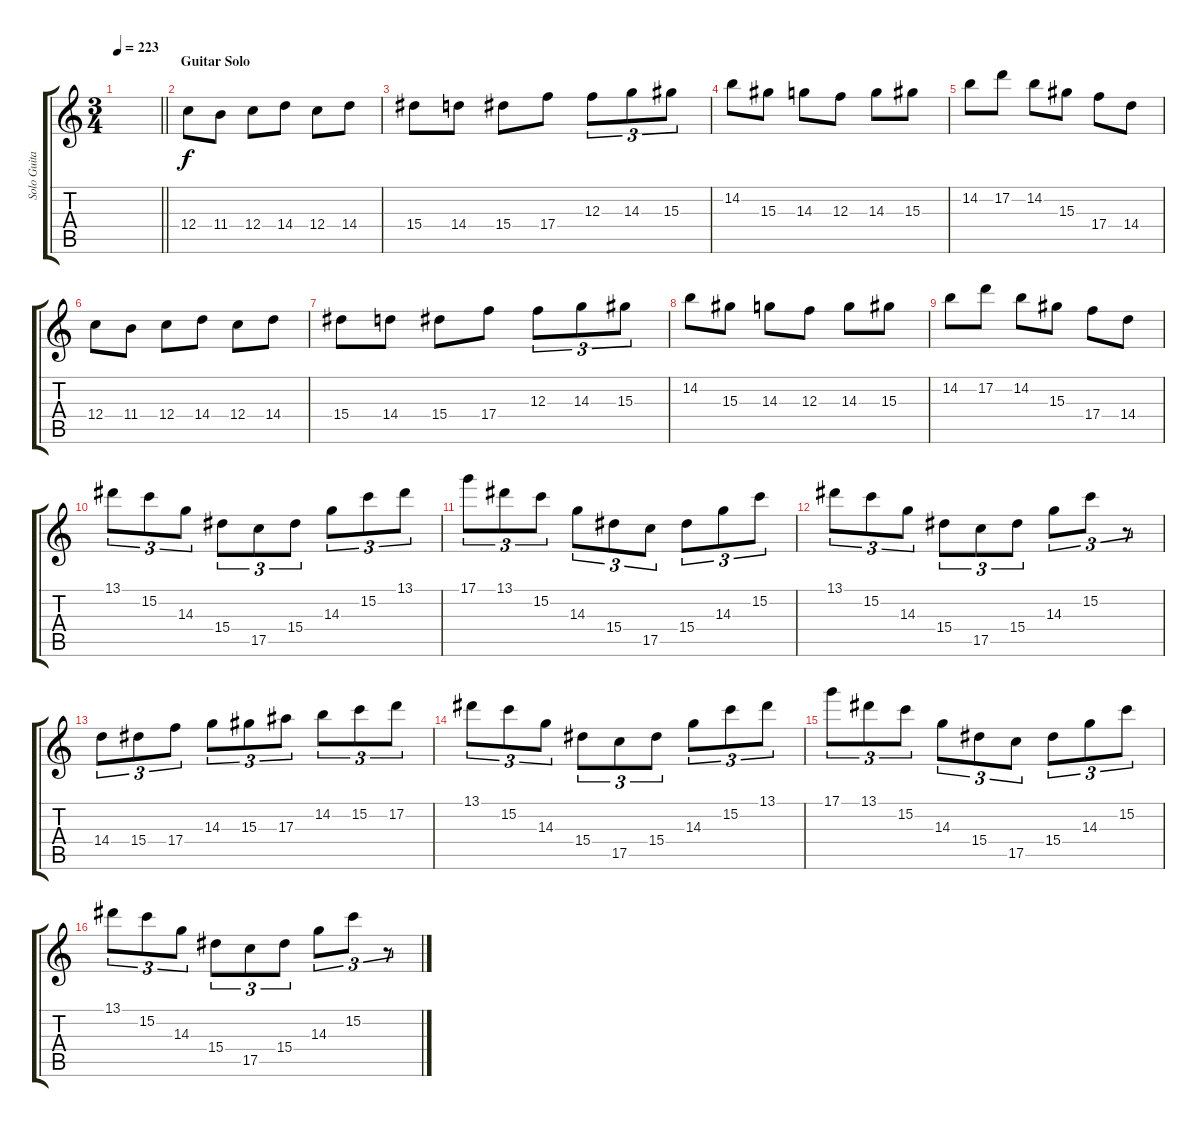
\track ("Solo Guitar" "Solo Guita") {instrument overdrivenguitar}
\staff {score tabs}
\tuning (D4 A3 F3 C3 G2 C2) {hide}
\ts (3 4)
\tempo 223
\clef g2
\barLineRight lightlight
\ks c
|
\section ("" "Guitar Solo")
12.4.8 11.4.8 12.4.8 14.4.8 12.4.8 14.4.8 |
15.4.8 14.4.8 15.4.8 17.4.8 12.3.8{tu (3 2)} 14.3.8{tu (3 2)} 15.3.8{tu (3 2)} |
14.2.8 15.3.8 14.3.8 12.3.8 14.3.8 15.3.8 |
14.2.8 17.2.8 14.2.8 15.3.8 17.4.8 14.4.8 |
12.4.8 11.4.8 12.4.8 14.4.8 12.4.8 14.4.8 |
15.4.8 14.4.8 15.4.8 17.4.8 12.3.8{tu (3 2)} 14.3.8{tu (3 2)} 15.3.8{tu (3 2)} |
14.2.8 15.3.8 14.3.8 12.3.8 14.3.8 15.3.8 |
14.2.8 17.2.8 14.2.8 15.3.8 17.4.8 14.4.8 |
13.1.8{tu (3 2)} 15.2.8{tu (3 2)} 14.3.8{tu (3 2)} 15.4.8{tu (3 2)} 17.5.8{tu (3 2)} 15.4.8{tu (3 2)} 14.3.8{tu (3 2)} 15.2.8{tu (3 2)} 13.1.8{tu (3 2)} |
17.1.8{tu (3 2)} 13.1.8{tu (3 2)} 15.2.8{tu (3 2)} 14.3.8{tu (3 2)} 15.4.8{tu (3 2)} 17.5.8{tu (3 2)} 15.4.8{tu (3 2)} 14.3.8{tu (3 2)} 15.2.8{tu (3 2)} |
13.1.8{tu (3 2)} 15.2.8{tu (3 2)} 14.3.8{tu (3 2)} 15.4.8{tu (3 2)} 17.5.8{tu (3 2)} 15.4.8{tu (3 2)} 14.3.8{tu (3 2)} 15.2.8{tu (3 2)} r.8{tu (3 2)} |
14.4.8{tu (3 2)} 15.4.8{tu (3 2)} 17.4.8{tu (3 2)} 14.3.8{tu (3 2)} 15.3.8{tu (3 2)} 17.3.8{tu (3 2)} 14.2.8{tu (3 2)} 15.2.8{tu (3 2)} 17.2.8{tu (3 2)} |
13.1.8{tu (3 2)} 15.2.8{tu (3 2)} 14.3.8{tu (3 2)} 15.4.8{tu (3 2)} 17.5.8{tu (3 2)} 15.4.8{tu (3 2)} 14.3.8{tu (3 2)} 15.2.8{tu (3 2)} 13.1.8{tu (3 2)} |
17.1.8{tu (3 2)} 13.1.8{tu (3 2)} 15.2.8{tu (3 2)} 14.3.8{tu (3 2)} 15.4.8{tu (3 2)} 17.5.8{tu (3 2)} 15.4.8{tu (3 2)} 14.3.8{tu (3 2)} 15.2.8{tu (3 2)} |
13.1.8{tu (3 2)} 15.2.8{tu (3 2)} 14.3.8{tu (3 2)} 15.4.8{tu (3 2)} 17.5.8{tu (3 2)} 15.4.8{tu (3 2)} 14.3.8{tu (3 2)} 15.2.8{tu (3 2)} r.8{tu (3 2)}
